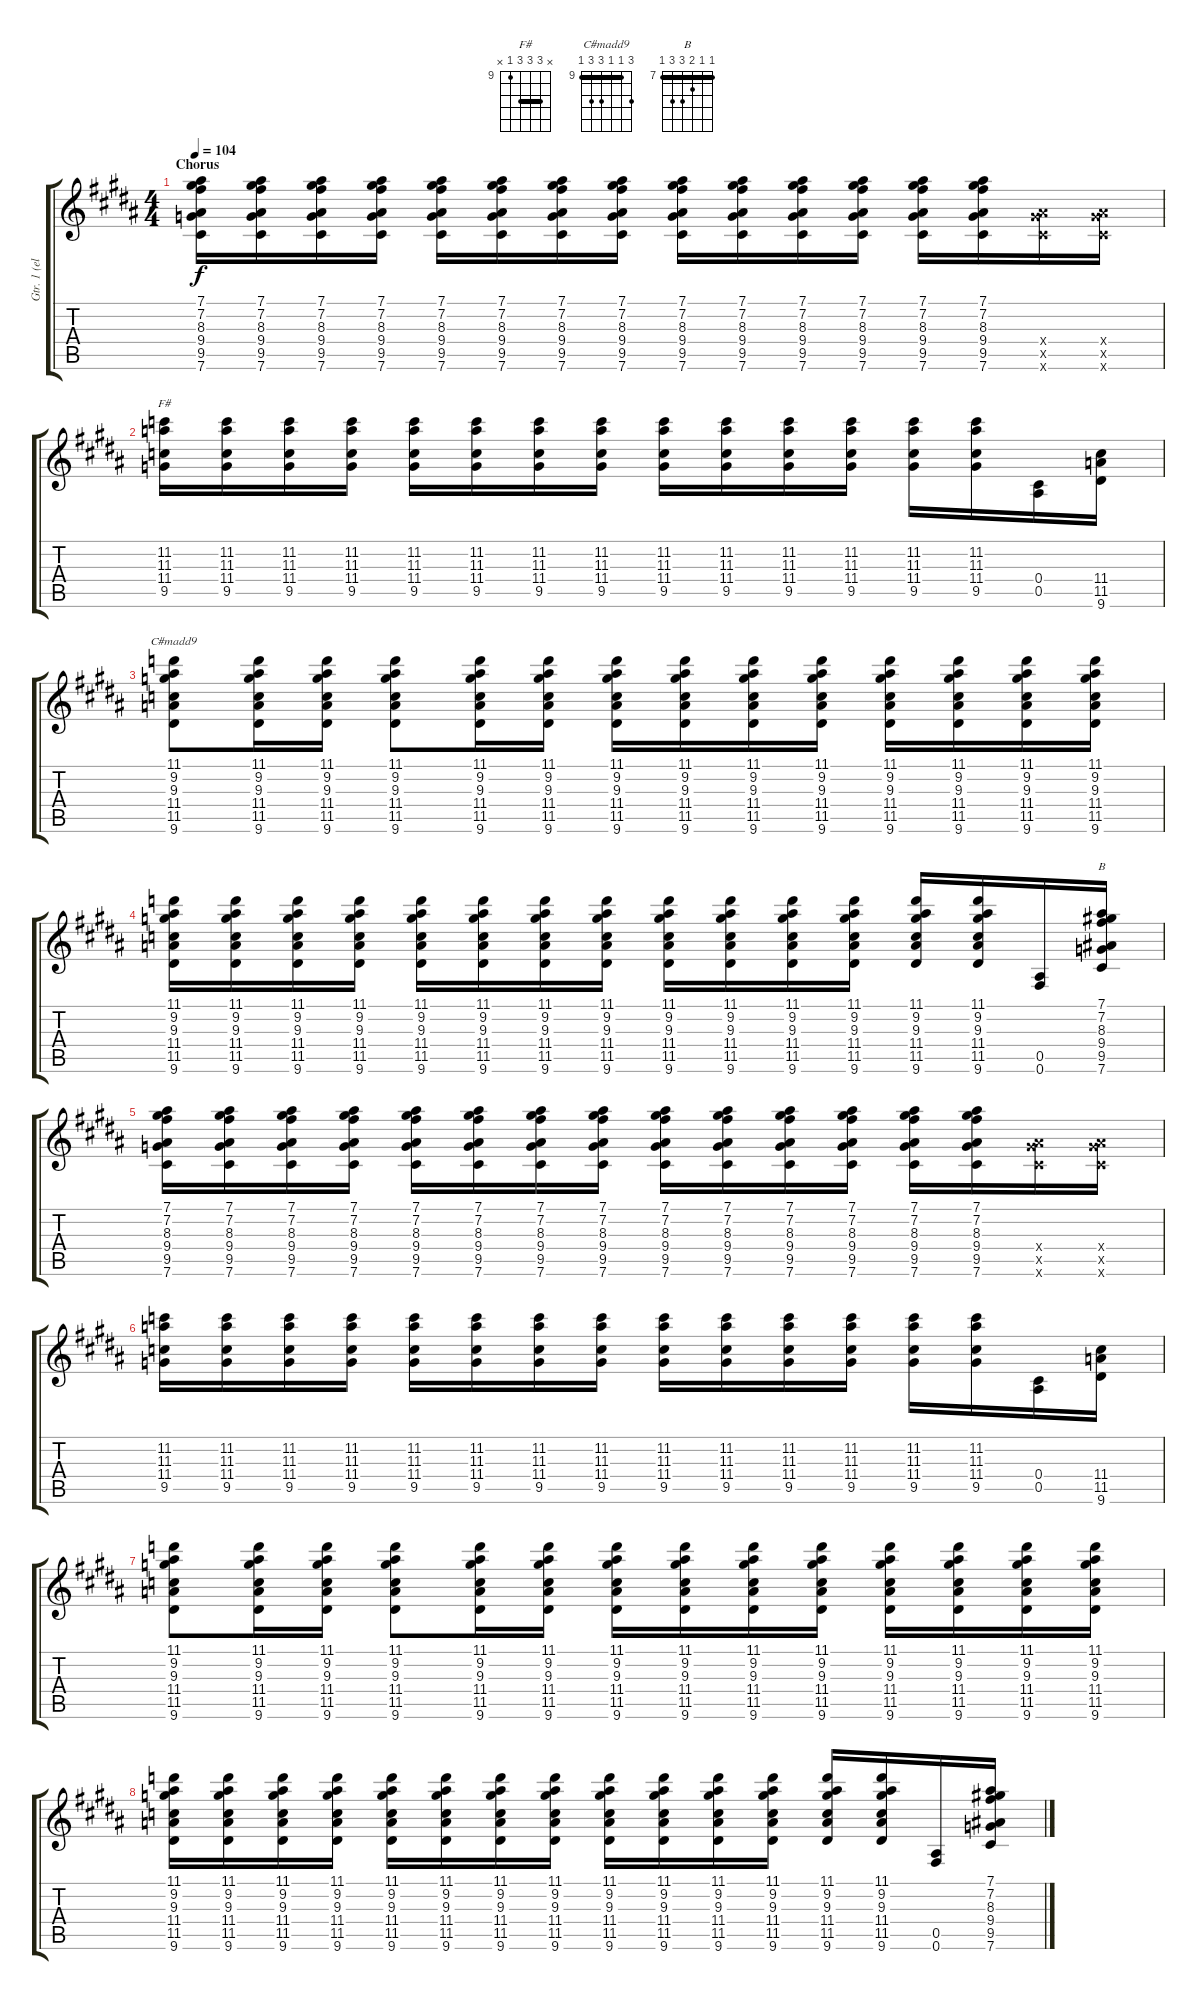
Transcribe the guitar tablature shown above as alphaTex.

\track ("Gtr. 1 (elec.)" "Gtr. 1 (el") {instrument electricguitarclean}
\staff {score tabs}
\tuning (Eb4 Db4 Bb3 Db3 Bb2 Gb2) {hide}
\chord ("F#" x 11 11 11 9 x) {firstfret 9 barre 11}
\chord ("C#madd9" 11 9 9 11 11 9) {firstfret 9 barre 9}
\chord ("B" 7 7 8 9 9 7) {firstfret 7 barre 7}
\ts (4 4)
\section ("" "Chorus")
\tempo 104
\clef g2
\ks b
(7.1 7.2 8.3 9.4 9.5 7.6).16{dy f} (7.1 7.2 8.3 9.4 9.5 7.6).16 (7.1 7.2 8.3 9.4 9.5 7.6).16 (7.1 7.2 8.3 9.4 9.5 7.6).16 (7.1 7.2 8.3 9.4 9.5 7.6).16 (7.1 7.2 8.3 9.4 9.5 7.6).16 (7.1 7.2 8.3 9.4 9.5 7.6).16 (7.1 7.2 8.3 9.4 9.5 7.6).16 (7.1 7.2 8.3 9.4 9.5 7.6).16 (7.1 7.2 8.3 9.4 9.5 7.6).16 (7.1 7.2 8.3 9.4 9.5 7.6).16 (7.1 7.2 8.3 9.4 9.5 7.6).16 (7.1 7.2 8.3 9.4 9.5 7.6).16 (7.1 7.2 8.3 9.4 9.5 7.6).16 (9.4{x} 9.5{x} 7.6{x}).16 (9.4{x} 9.5{x} 7.6{x}).16 |
(11.2 11.3 11.4 9.5).16{ch "F#"} (11.2 11.3 11.4 9.5).16 (11.2 11.3 11.4 9.5).16 (11.2 11.3 11.4 9.5).16 (11.2 11.3 11.4 9.5).16 (11.2 11.3 11.4 9.5).16 (11.2 11.3 11.4 9.5).16 (11.2 11.3 11.4 9.5).16 (11.2 11.3 11.4 9.5).16 (11.2 11.3 11.4 9.5).16 (11.2 11.3 11.4 9.5).16 (11.2 11.3 11.4 9.5).16 (11.2 11.3 11.4 9.5).16 (11.2 11.3 11.4 9.5).16 (0.4 0.5).16 (11.4 11.5 9.6).16 |
(11.1 9.2 9.3 11.4 11.5 9.6).8{ch "C#madd9"} (11.1 9.2 9.3 11.4 11.5 9.6).16 (11.1 9.2 9.3 11.4 11.5 9.6).16 (11.1 9.2 9.3 11.4 11.5 9.6).8 (11.1 9.2 9.3 11.4 11.5 9.6).16 (11.1 9.2 9.3 11.4 11.5 9.6).16 (11.1 9.2 9.3 11.4 11.5 9.6).16 (11.1 9.2 9.3 11.4 11.5 9.6).16 (11.1 9.2 9.3 11.4 11.5 9.6).16 (11.1 9.2 9.3 11.4 11.5 9.6).16 (11.1 9.2 9.3 11.4 11.5 9.6).16 (11.1 9.2 9.3 11.4 11.5 9.6).16 (11.1 9.2 9.3 11.4 11.5 9.6).16 (11.1 9.2 9.3 11.4 11.5 9.6).16 |
(11.1 9.2 9.3 11.4 11.5 9.6).16 (11.1 9.2 9.3 11.4 11.5 9.6).16 (11.1 9.2 9.3 11.4 11.5 9.6).16 (11.1 9.2 9.3 11.4 11.5 9.6).16 (11.1 9.2 9.3 11.4 11.5 9.6).16 (11.1 9.2 9.3 11.4 11.5 9.6).16 (11.1 9.2 9.3 11.4 11.5 9.6).16 (11.1 9.2 9.3 11.4 11.5 9.6).16 (11.1 9.2 9.3 11.4 11.5 9.6).16 (11.1 9.2 9.3 11.4 11.5 9.6).16 (11.1 9.2 9.3 11.4 11.5 9.6).16 (11.1 9.2 9.3 11.4 11.5 9.6).16 (11.1 9.2 9.3 11.4 11.5 9.6).16 (11.1 9.2 9.3 11.4 11.5 9.6).16 (0.5 0.6).16 (7.1 7.2 8.3 9.4 9.5 7.6).16{ch "B"} |
(7.1 7.2 8.3 9.4 9.5 7.6).16 (7.1 7.2 8.3 9.4 9.5 7.6).16 (7.1 7.2 8.3 9.4 9.5 7.6).16 (7.1 7.2 8.3 9.4 9.5 7.6).16 (7.1 7.2 8.3 9.4 9.5 7.6).16 (7.1 7.2 8.3 9.4 9.5 7.6).16 (7.1 7.2 8.3 9.4 9.5 7.6).16 (7.1 7.2 8.3 9.4 9.5 7.6).16 (7.1 7.2 8.3 9.4 9.5 7.6).16 (7.1 7.2 8.3 9.4 9.5 7.6).16 (7.1 7.2 8.3 9.4 9.5 7.6).16 (7.1 7.2 8.3 9.4 9.5 7.6).16 (7.1 7.2 8.3 9.4 9.5 7.6).16 (7.1 7.2 8.3 9.4 9.5 7.6).16 (9.4{x} 9.5{x} 7.6{x}).16 (9.4{x} 9.5{x} 7.6{x}).16 |
(11.2 11.3 11.4 9.5).16 (11.2 11.3 11.4 9.5).16 (11.2 11.3 11.4 9.5).16 (11.2 11.3 11.4 9.5).16 (11.2 11.3 11.4 9.5).16 (11.2 11.3 11.4 9.5).16 (11.2 11.3 11.4 9.5).16 (11.2 11.3 11.4 9.5).16 (11.2 11.3 11.4 9.5).16 (11.2 11.3 11.4 9.5).16 (11.2 11.3 11.4 9.5).16 (11.2 11.3 11.4 9.5).16 (11.2 11.3 11.4 9.5).16 (11.2 11.3 11.4 9.5).16 (0.4 0.5).16 (11.4 11.5 9.6).16 |
(11.1 9.2 9.3 11.4 11.5 9.6).8 (11.1 9.2 9.3 11.4 11.5 9.6).16 (11.1 9.2 9.3 11.4 11.5 9.6).16 (11.1 9.2 9.3 11.4 11.5 9.6).8 (11.1 9.2 9.3 11.4 11.5 9.6).16 (11.1 9.2 9.3 11.4 11.5 9.6).16 (11.1 9.2 9.3 11.4 11.5 9.6).16 (11.1 9.2 9.3 11.4 11.5 9.6).16 (11.1 9.2 9.3 11.4 11.5 9.6).16 (11.1 9.2 9.3 11.4 11.5 9.6).16 (11.1 9.2 9.3 11.4 11.5 9.6).16 (11.1 9.2 9.3 11.4 11.5 9.6).16 (11.1 9.2 9.3 11.4 11.5 9.6).16 (11.1 9.2 9.3 11.4 11.5 9.6).16 |
(11.1 9.2 9.3 11.4 11.5 9.6).16 (11.1 9.2 9.3 11.4 11.5 9.6).16 (11.1 9.2 9.3 11.4 11.5 9.6).16 (11.1 9.2 9.3 11.4 11.5 9.6).16 (11.1 9.2 9.3 11.4 11.5 9.6).16 (11.1 9.2 9.3 11.4 11.5 9.6).16 (11.1 9.2 9.3 11.4 11.5 9.6).16 (11.1 9.2 9.3 11.4 11.5 9.6).16 (11.1 9.2 9.3 11.4 11.5 9.6).16 (11.1 9.2 9.3 11.4 11.5 9.6).16 (11.1 9.2 9.3 11.4 11.5 9.6).16 (11.1 9.2 9.3 11.4 11.5 9.6).16 (11.1 9.2 9.3 11.4 11.5 9.6).16 (11.1 9.2 9.3 11.4 11.5 9.6).16 (0.5 0.6).16 (7.1 7.2 8.3 9.4 9.5 7.6).16
